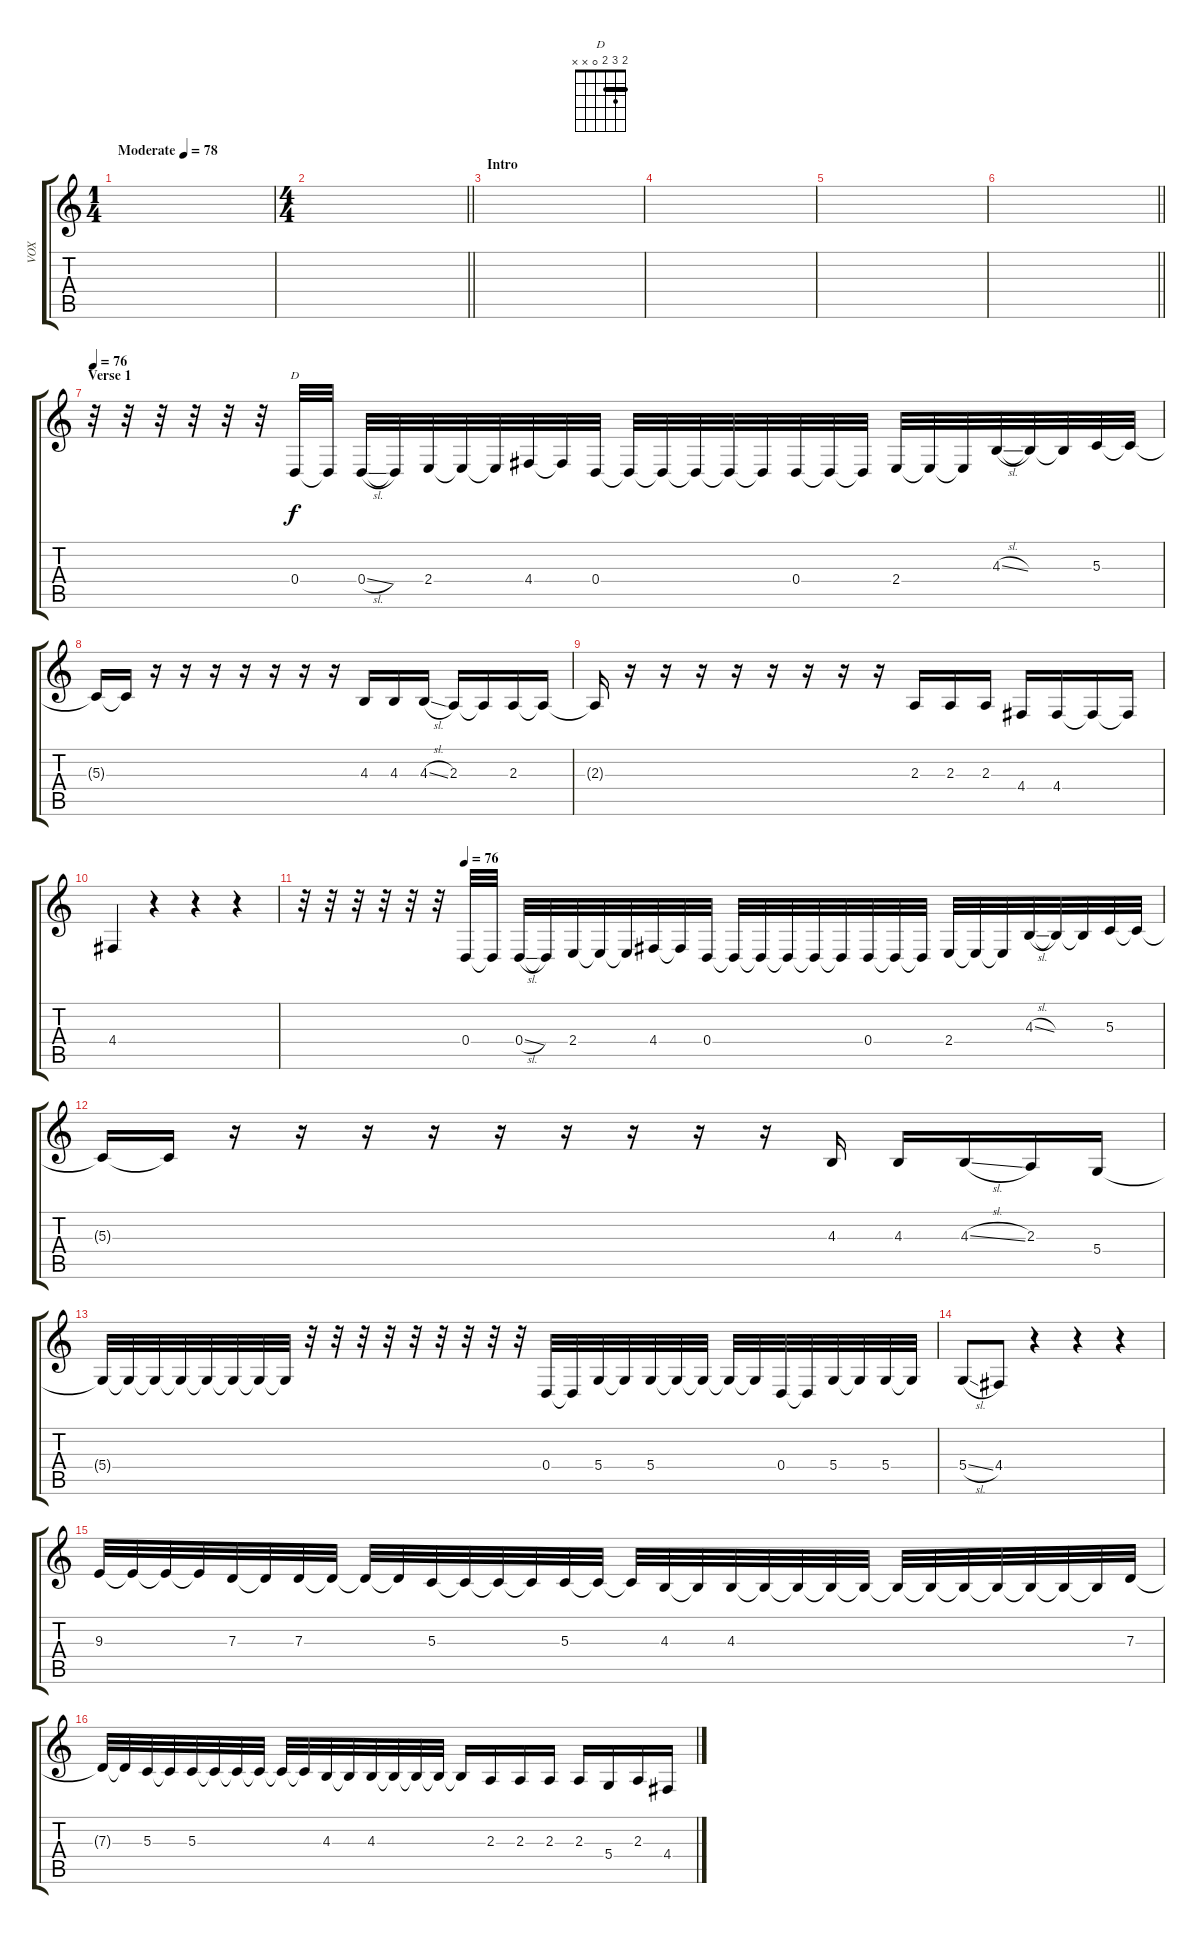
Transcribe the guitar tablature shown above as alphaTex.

\track ("VOX" "VOX") {instrument viola}
\staff {score tabs}
\tuning (E4 B3 G3 D3 A2 E2) {hide}
\chord ("D" 2 3 2 0 x x) {barre 2}
\ts (1 4)
\tempo (78 "Moderate")
\tempo 74
\tempo (78 "Moderate")
\clef g2
\ks c
|
\ts (4 4)
\barLineRight lightlight
|
\section ("" "Intro")
|
|
|
\barLineRight lightlight
|
\section ("" "Verse 1")
\tempo 76
r.32 r.32 r.32 r.32 r.32 r.32 0.4.32{ch "D"} 0.4{t}.32 0.4{sl}.32 0.4{t}.32 2.4.32 2.4{t}.32 2.4{t}.32 4.4.32 4.4{t}.32 0.4.32 0.4{t}.32 0.4{t}.32 0.4{t}.32 0.4{t}.32 0.4{t}.32 0.4.32 0.4{t}.32 0.4{t}.32 2.4.32 2.4{t}.32 2.4{t}.32 4.3{sl}.32 4.3{t}.32 4.3{t}.32 5.3.32 5.3{t}.32 |
5.3{t}.16 5.3{t}.16 r.16 r.16 r.16 r.16 r.16 r.16 r.16 4.3.16 4.3.16 4.3{sl}.16 2.3.16 2.3{t}.16 2.3.16 2.3{t}.16 |
2.3{t}.16 r.16 r.16 r.16 r.16 r.16 r.16 r.16 r.16 2.3.16 2.3.16 2.3.16 4.4.16 4.4.16 4.4{t}.16 4.4{t}.16 |
4.4.4 r.4 r.4 r.4 |
\tempo (76 0.1875)
r.32 r.32 r.32 r.32 r.32 r.32 0.4.32 0.4{t}.32 0.4{sl}.32 0.4{t}.32 2.4.32 2.4{t}.32 2.4{t}.32 4.4.32 4.4{t}.32 0.4.32 0.4{t}.32 0.4{t}.32 0.4{t}.32 0.4{t}.32 0.4{t}.32 0.4.32 0.4{t}.32 0.4{t}.32 2.4.32 2.4{t}.32 2.4{t}.32 4.3{sl}.32 4.3{t}.32 4.3{t}.32 5.3.32 5.3{t}.32 |
5.3{t}.16 5.3{t}.16 r.16 r.16 r.16 r.16 r.16 r.16 r.16 r.16 r.16 4.3.16 4.3.16 4.3{sl}.16 2.3.16 5.4.16 |
5.4{t}.32 5.4{t}.32 5.4{t}.32 5.4{t}.32 5.4{t}.32 5.4{t}.32 5.4{t}.32 5.4{t}.32 r.32 r.32 r.32 r.32 r.32 r.32 r.32 r.32 r.32 0.4.32 0.4{t}.32 5.4.32 5.4{t}.32 5.4.32 5.4{t}.32 5.4{t}.32 5.4{t}.32 5.4{t}.32 0.4.32 0.4{t}.32 5.4.32 5.4{t}.32 5.4.32 5.4{t}.32 |
5.4{sl}.8 4.4.8 r.4 r.4 r.4 |
9.3.32 9.3{t}.32 9.3{t}.32 9.3{t}.32 7.3.32 7.3{t}.32 7.3.32 7.3{t}.32 7.3{t}.32 7.3{t}.32 5.3.32 5.3{t}.32 5.3{t}.32 5.3{t}.32 5.3.32 5.3{t}.32 5.3{t}.32 4.3.32 4.3{t}.32 4.3.32 4.3{t}.32 4.3{t}.32 4.3{t}.32 4.3{t}.32 4.3{t}.32 4.3{t}.32 4.3{t}.32 4.3{t}.32 4.3{t}.32 4.3{t}.32 4.3{t}.32 7.3.32 |
7.3{t}.32 7.3{t}.32 5.3.32 5.3{t}.32 5.3.32 5.3{t}.32 5.3{t}.32 5.3{t}.32 5.3{t}.32 5.3{t}.32 4.3.32 4.3{t}.32 4.3.32 4.3{t}.32 4.3{t}.32 4.3{t}.32 4.3{t}.16 2.3.16 2.3.16 2.3.16 2.3.16 5.4.16 2.3.16 4.4.16
